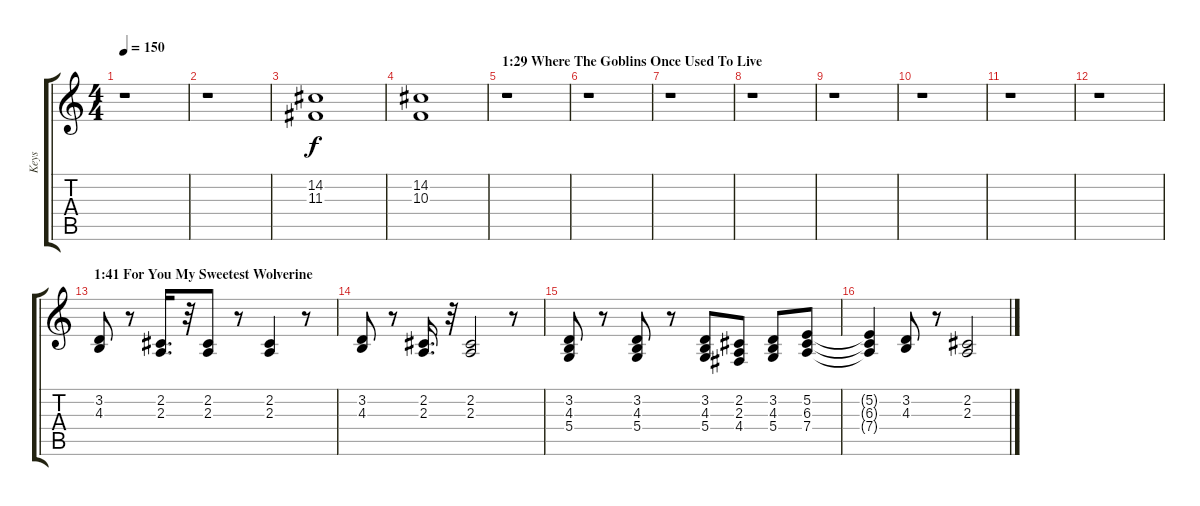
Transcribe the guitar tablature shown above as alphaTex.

\track ("Keys" "Keys") {instrument trumpet}
\staff {score tabs}
\tuning (E4 B3 G3 D3 A2 E2) {hide}
\ts (4 4)
\tempo 150
\clef g2
\ks c
r.1{dy f} |
r.1 |
(14.2 11.3).1 |
(14.2 10.3).1 |
\section ("" "1:29 Where The Goblins Once Used To Live")
r.1 |
r.1 |
r.1 |
r.1 |
r.1 |
r.1 |
r.1 |
r.1 |
\section ("" "1:41 For You My Sweetest Wolverine")
(3.2 4.3).8 r.8 (2.2 2.3).16{d} r.32 (2.2 2.3).8 r.8 (2.2 2.3).4 r.8 |
(3.2 4.3).8 r.8 (2.2 2.3).16{d} r.32 (2.2 2.3).2 r.8 |
(3.2 4.3 5.4).8 r.8 (3.2 4.3 5.4).8 r.8 (3.2 4.3 5.4).8 (2.2 2.3 4.4).8 (3.2 4.3 5.4).8 (5.2 6.3 7.4).8 |
(5.2{t} 6.3{t} 7.4{t}).4 (3.2 4.3).8 r.8 (2.2 2.3).2
